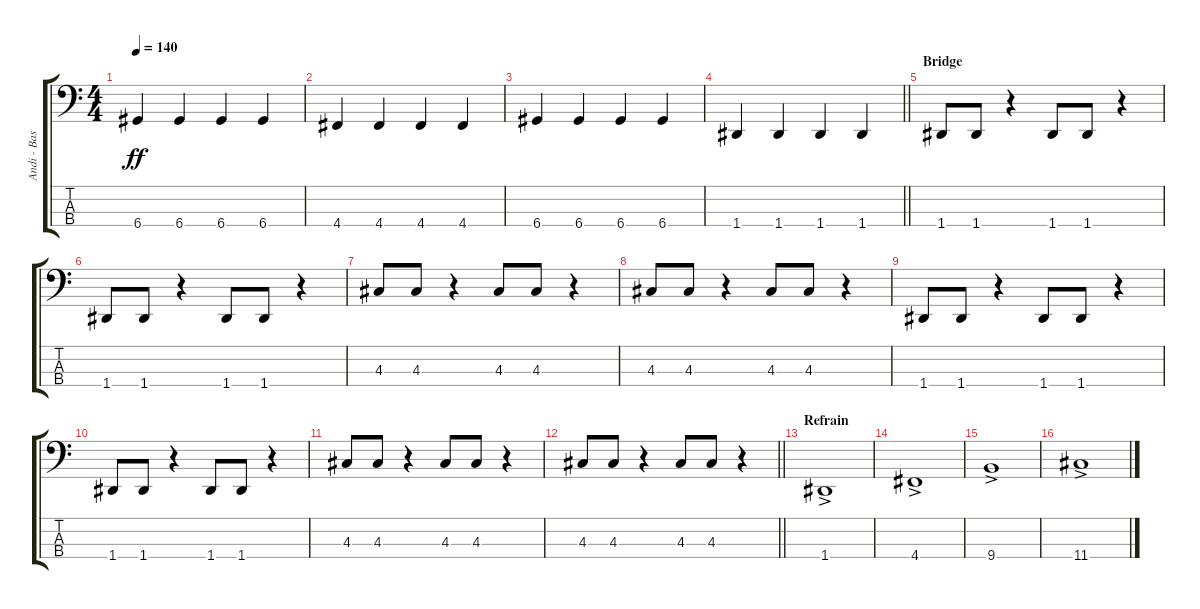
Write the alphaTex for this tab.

\track ("Andi - Bass" "Andi - Bas") {instrument electricbassfinger}
\staff {score tabs}
\tuning (G2 D2 A1 D1) {hide}
\ts (4 4)
\tempo 140
\clef f4
\ks c
6.4.4{dy ff} 6.4.4 6.4.4 6.4.4 |
4.4.4 4.4.4 4.4.4 4.4.4 |
6.4.4 6.4.4 6.4.4 6.4.4 |
\barLineRight lightlight
1.4.4 1.4.4 1.4.4 1.4.4 |
\section ("" "Bridge")
1.4.8 1.4.8 r.4 1.4.8 1.4.8 r.4 |
1.4.8 1.4.8 r.4 1.4.8 1.4.8 r.4 |
4.3.8 4.3.8 r.4 4.3.8 4.3.8 r.4 |
4.3.8 4.3.8 r.4 4.3.8 4.3.8 r.4 |
1.4.8 1.4.8 r.4 1.4.8 1.4.8 r.4 |
1.4.8 1.4.8 r.4 1.4.8 1.4.8 r.4 |
4.3.8 4.3.8 r.4 4.3.8 4.3.8 r.4 |
\barLineRight lightlight
4.3.8 4.3.8 r.4 4.3.8 4.3.8 r.4 |
\section ("" "Refrain")
1.4{ac}.1 |
4.4{ac}.1 |
9.4{ac}.1 |
11.4{ac}.1
